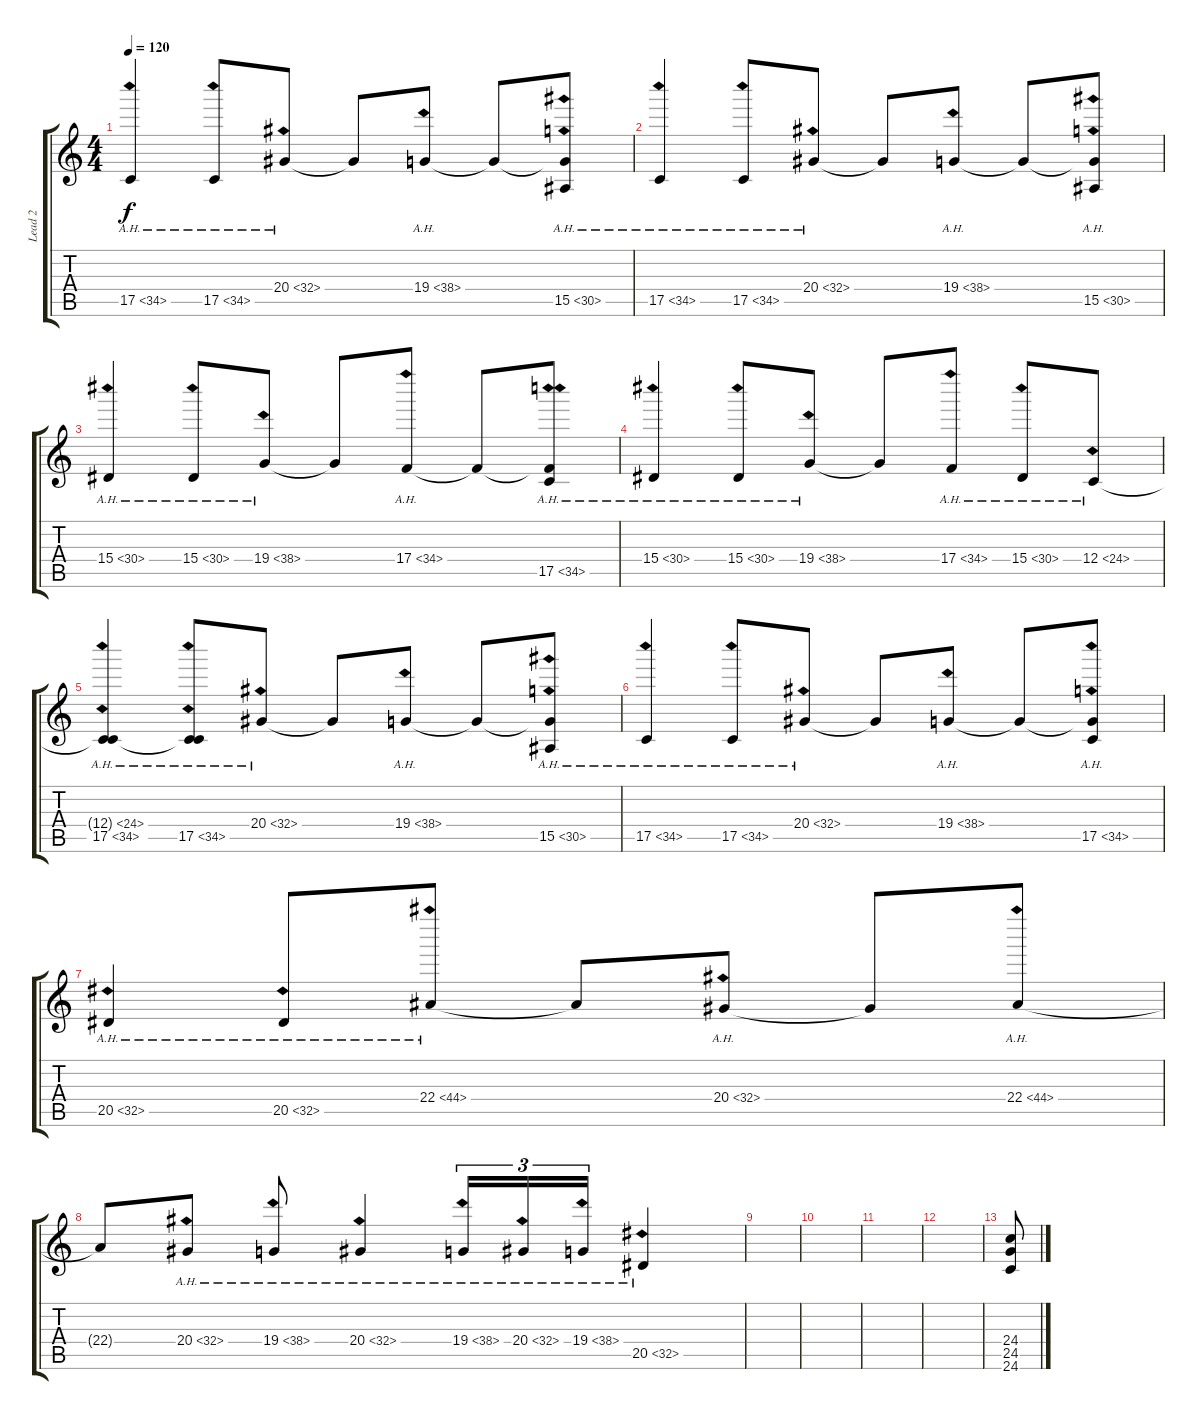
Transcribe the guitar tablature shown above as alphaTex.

\track ("Lead 2" "Lead 2") {instrument stringensemble1}
\staff {score tabs}
\tuning (D4 A3 F3 C3 G2 C2) {hide}
\ts (4 4)
\tempo 120
\clef g2
\ks c
17.5{ah 17}.4{dy f volume 10} 17.5{ah 17}.8 20.4{ah 12}.8 20.4{t}.8 19.4{ah 19}.8 19.4{t}.8 (19.4{ah 12 t} 15.5{ah 15}).8 |
17.5{ah 17}.4 17.5{ah 17}.8 20.4{ah 12}.8 20.4{t}.8 19.4{ah 19}.8 19.4{t}.8 (19.4{ah 12 t} 15.5{ah 15}).8 |
15.4{ah 15}.4 15.4{ah 15}.8 19.4{ah 19}.8 19.4{t}.8 17.4{ah 17}.8 17.4{t}.8 (17.4{ah 3 t} 17.5{ah 17}).8 |
15.4{ah 15}.4 15.4{ah 15}.8 19.4{ah 19}.8 19.4{t}.8 17.4{ah 17}.8 15.4{ah 15}.8 12.4{ah 12}.8 |
(12.4{ah 12 t} 17.5{ah 17}).4 (12.4{ah 12 t} 17.5{ah 17}).8 20.4{ah 12}.8 20.4{t}.8 19.4{ah 19}.8 19.4{t}.8 (19.4{ah 12 t} 15.5{ah 15}).8 |
17.5{ah 17}.4 17.5{ah 17}.8 20.4{ah 12}.8 20.4{t}.8 19.4{ah 19}.8 19.4{t}.8 (19.4{ah 12 t} 17.5{ah 17}).8 |
20.5{ah 12}.4 20.5{ah 12}.8 22.4{ah 22}.8 22.4{t}.8 20.4{ah 12}.8 20.4{t}.8 22.4{ah 22}.8 |
22.4{t}.8 20.4{ah 12}.8 19.4{ah 19}.8 20.4{ah 12}.4 19.4{ah 19}.16{tu (3 2)} 20.4{ah 12}.16{tu (3 2)} 19.4{ah 19}.16{tu (3 2)} 20.5{ah 12}.4 |
|
|
|
|
(24.4 24.5 24.6).8
